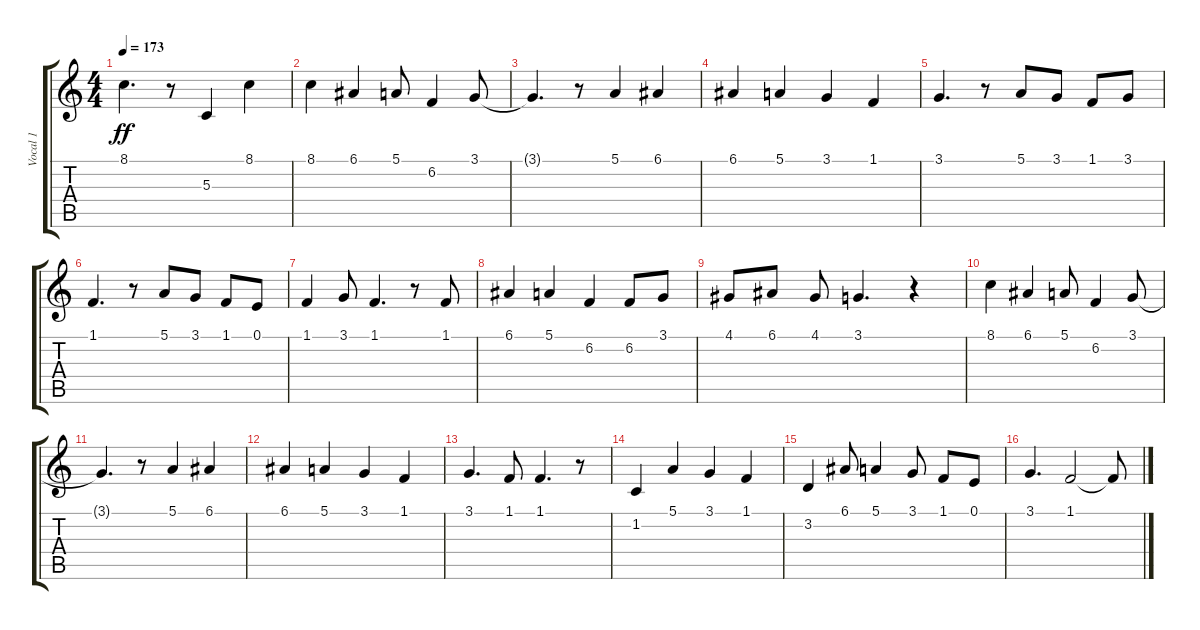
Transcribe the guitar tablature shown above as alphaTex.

\track ("Vocal 1" "Vocal 1") {instrument clarinet}
\staff {score tabs}
\tuning (E4 B3 G3 D3 A2 E2) {hide}
\ts (4 4)
\tempo 173
\clef g2
\ks c
8.1{t}.4{d dy ff} r.8 5.3.4 8.1.4 |
8.1.4 6.1.4 5.1.8 6.2.4 3.1.8 |
3.1{t}.4{d} r.8 5.1.4 6.1.4 |
6.1.4 5.1.4 3.1.4 1.1.4 |
3.1.4{d} r.8 5.1.8 3.1.8 1.1.8 3.1.8 |
1.1.4{d} r.8 5.1.8 3.1.8 1.1.8 0.1.8 |
1.1.4 3.1.8 1.1.4{d} r.8 1.1.8 |
6.1.4 5.1.4 6.2.4 6.2.8 3.1.8 |
4.1.8 6.1.8 4.1.8 3.1.4{d} r.4 |
8.1.4 6.1.4 5.1.8 6.2.4 3.1.8 |
3.1{t}.4{d} r.8 5.1.4 6.1.4 |
6.1.4 5.1.4 3.1.4 1.1.4 |
3.1.4{d} 1.1.8 1.1.4{d} r.8 |
1.2.4 5.1.4 3.1.4 1.1.4 |
3.2.4 6.1.8 5.1.4 3.1.8 1.1.8 0.1.8 |
3.1.4{d} 1.1.2 1.1{t}.8
